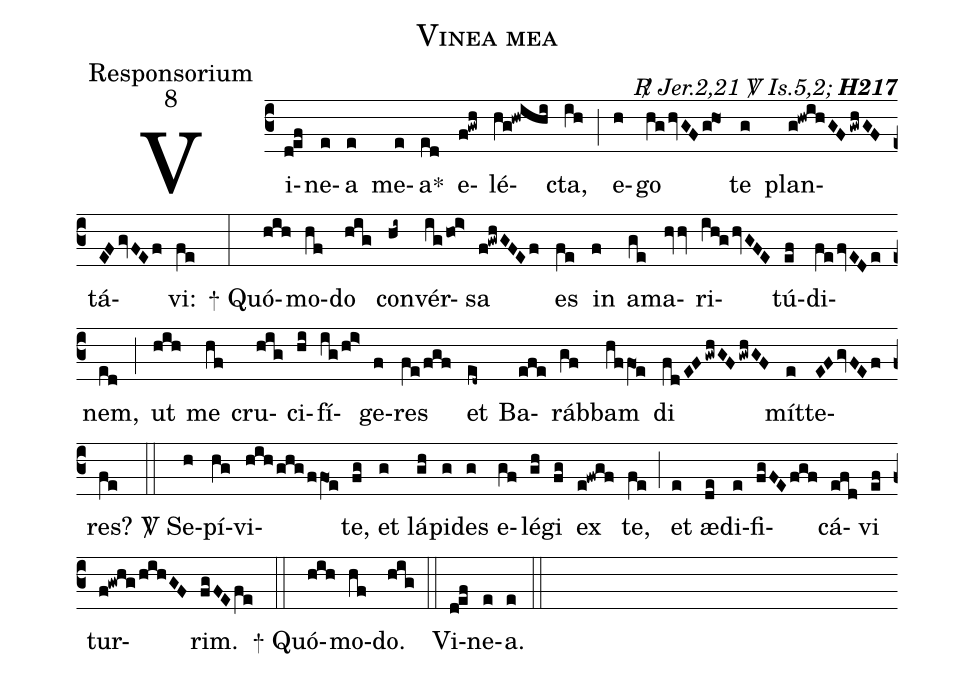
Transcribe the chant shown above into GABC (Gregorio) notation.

name:Vinea mea;
office-part:Responsorium;
mode:8;
commentary:{\itshape\mdseries \Rbar\ Jer.2,21 \Vbar\ Is.5,2;\/} {\bfseries H217};
%%
(c3) Vi(d!ef)ne(e)a(e) me(e)a<sp>*</sp>(ed) e(f!gwh)lé(hg!hwihi)cta,(ih) (;)
e(h)go(hghvGFg!ho1) te(g) plan(g!hwihGFgwhGF)tá(EFgvFEf)vi:(fe) (:)
<sp>+</sp> Quó(hih)mo(hf)do(hig) con(hi~)vér(ig/ho0!i>)sa(f!gwhGFEf) es(fe) in(f) a(ge)ma(hvv)ri(ih!ghvGFE)tú(ef)di(fefvEDe)nem,(ed) (;)
ut(hih) me(hf) cru(hig)ci(hi)fí(ig/h!i>)ge(f)res(fe/fgf) et(ed~) Ba(efe)ráb(gf)bam(hffO1e) di(fdEFgwhGFgwhGF) mít(e)te(EFgvFEf)res?(fe) (::)
<sp>V/</sp> Se(h)pí(hg)vi(hih/ghg/ffO1e)te,(fg) et(g) lá(gh)pi(g)des(g) e(gf)lé(gh)gi(fg) ex(e!fwgf) te,(fe) (;)
et(e) æ(de)di(e)fi(fgFEfgf)cá(efd)vi(ef) tur(f!gwhg/hihGF)rim.(fgFEfe) (::)
<sp>+</sp> Quó(hih)mo(hf)do.(hig) (::)
Vi(d!ef)ne(e)a.(e) (::)
